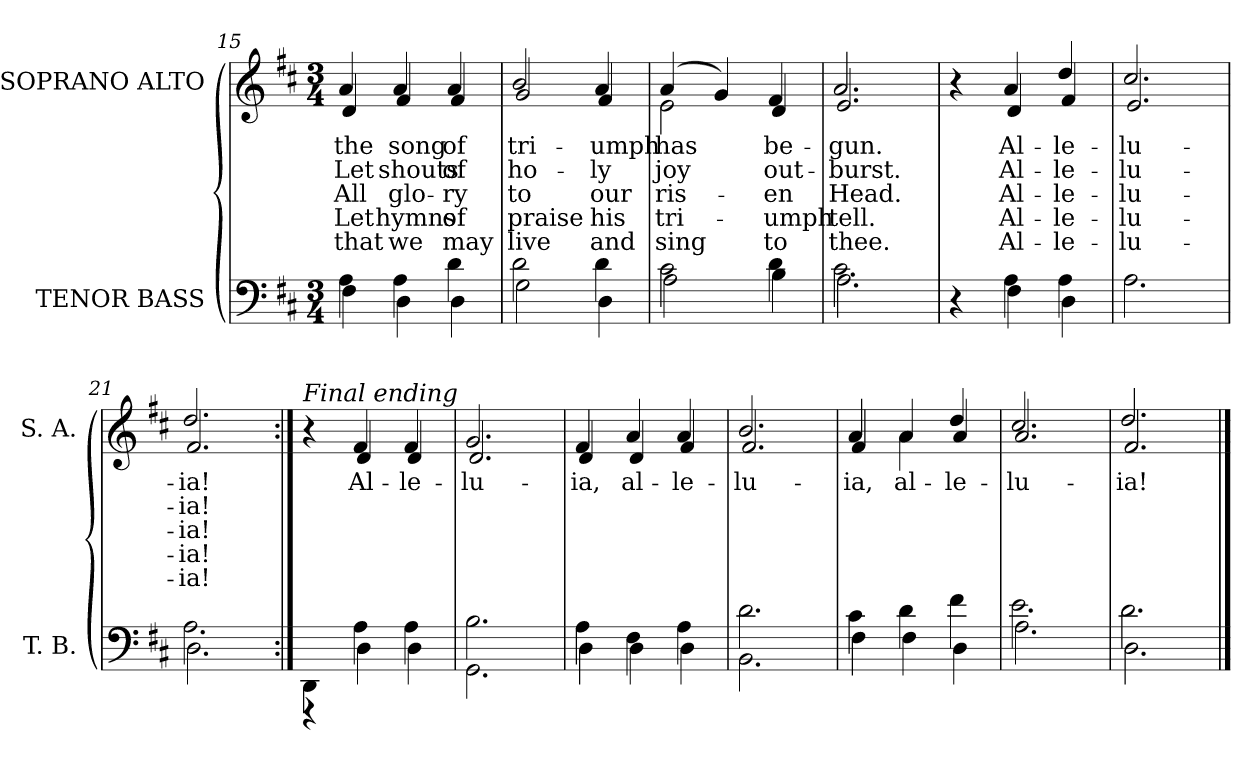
**kern	**kern	**text	**text	**text	**text	**text
*part2	*part1	*part1	*part1	*part1	*part1	*part1
*staff2	*staff1	*staff1	*staff1	*staff1	*staff1	*staff1
*I"TENOR BASS	*I"SOPRANO ALTO	*	*	*	*	*
*I'T. B.	*I'S. A.	*	*	*	*	*
*clefF4	*clefG2	*	*	*	*	*
*k[f#c#]	*k[f#c#]	*	*	*	*	*
*D:	*D:	*	*	*	*	*
*M3/4	*M3/4	*	*	*	*	*
=15	=15	=15	=15	=15	=15	=15
*^	*	*	*	*	*	*
!	!	!	!LO:LY:b:color=#000000	!LO:LY:b:color=#000000	!LO:LY:b:color=#000000	!LO:LY:b:color=#000000	!LO:LY:b:color=#000000
*	*	*^	*	*	*	*	*
4Ai\	4F#i\	4ai/	4di/	the	Let	All	Let	that
!	!	!	!	!LO:LY:b:color=#000000	!LO:LY:b:color=#000000	!LO:LY:b:color=#000000	!LO:LY:b:color=#000000	!LO:LY:b:color=#000000
4Ai\	4Di\	4ai/	4f#i/	song	shouts	glo-	hymns	we
!	!	!	!	!LO:LY:b:color=#000000	!LO:LY:b:color=#000000	!LO:LY:b:color=#000000	!LO:LY:b:color=#000000	!LO:LY:b:color=#000000
4di\	4Di\	4ai/	4f#i/	of	of	-ry	of	may
=16	=16	=16	=16	=16	=16	=16	=16	=16
!	!	!	!	!LO:LY:b:color=#000000	!LO:LY:b:color=#000000	!LO:LY:b:color=#000000	!LO:LY:b:color=#000000	!LO:LY:b:color=#000000
2di\	2Gi\	2bi/	2gi/	tri-	ho-	to	praise	live
!	!	!	!	!LO:LY:b:color=#000000	!LO:LY:b:color=#000000	!LO:LY:b:color=#000000	!LO:LY:b:color=#000000	!LO:LY:b:color=#000000
4di\	4Di\	4ai/	4f#i/	-umph	-ly	our	his	and
=17	=17	=17	=17	=17	=17	=17	=17	=17
!	!	!	!	!LO:LY:b:color=#000000	!LO:LY:b:color=#000000	!LO:LY:b:color=#000000	!LO:LY:b:color=#000000	!LO:LY:b:color=#000000
2c#i\	2Ai\	(4ai/	2ei\	has	joy	ris-	tri-	sing
.	.	4gi/)	.	.	.	.	.	.
!	!	!	!	!LO:LY:b:color=#000000	!LO:LY:b:color=#000000	!LO:LY:b:color=#000000	!LO:LY:b:color=#000000	!LO:LY:b:color=#000000
4di\	4Bi\	4f#i/	4di/	be-	out-	-en	-umph	to
!!LO:LB:g=z	!!
=18	=18	=18	=18	=18	=18	=18	=18	=18
!	!	!	!	!LO:LY:b:color=#000000	!LO:LY:b:color=#000000	!LO:LY:b:color=#000000	!LO:LY:b:color=#000000	!LO:LY:b:color=#000000
2.c#i\	2.Ai\	2.ai/	2.ei/	-gun.	-burst.	Head.	tell.	thee.
=19	=19	=19	=19	=19	=19	=19	=19	=19
4r	4ryy	4r	4ryy	.	.	.	.	.
!	!	!	!	!LO:LY:b:color=#000000	!LO:LY:b:color=#000000	!LO:LY:b:color=#000000	!LO:LY:b:color=#000000	!LO:LY:b:color=#000000
4Ai\	4F#i\	4ai/	4di/	Al-	Al-	Al-	Al-	Al-
!	!	!	!	!LO:LY:b:color=#000000	!LO:LY:b:color=#000000	!LO:LY:b:color=#000000	!LO:LY:b:color=#000000	!LO:LY:b:color=#000000
4Ai\	4Di\	4ddi/	4f#i/	-le-	-le-	-le-	-le-	-le-
=20	=20	=20	=20	=20	=20	=20	=20	=20
!	!	!	!	!LO:LY:b:color=#000000	!LO:LY:b:color=#000000	!LO:LY:b:color=#000000	!LO:LY:b:color=#000000	!LO:LY:b:color=#000000
2.Ai\	2.Ai\yy	2.cc#i/	2.ei/	-lu-	-lu-	-lu-	-lu-	-lu-
=21	=21	=21	=21	=21	=21	=21	=21	=21
!	!	!	!	!LO:LY:b:color=#000000	!LO:LY:b:color=#000000	!LO:LY:b:color=#000000	!LO:LY:b:color=#000000	!LO:LY:b:color=#000000
2.Ai\	2.Di\	2.ddi/	2.f#i/	-ia!	-ia!	-ia!	-ia!	-ia!
=22:|!	=22:|!	=22:|!	=22:|!	=22:|!	=22:|!	=22:|!	=22:|!	=22:|!
*	*^	*	*	*	*	*	*	*
!	!	!	!LO:TX:a:i:t=Final ending	!	!	!	!	!	!
4DDi\	4r	4ryy	4r	4ryy	.	.	.	.	.
!	!	!	!	!	!LO:LY:b:color=#000000	!	!	!	!
2ryy	4Ai\	4Di\	4f#i/	4di/	Al-	.	.	.	.
!	!	!	!	!	!LO:LY:b:color=#000000	!	!	!	!
.	4Ai\	4Di\	4f#i/	4di/	-le-	.	.	.	.
*	*v	*v	*	*	*	*	*	*	*
=23	=23	=23	=23	=23	=23	=23	=23	=23
*	*^	*	*	*	*	*	*	*
!	!	!	!	!	!LO:LY:b:color=#000000	!	!	!	!
*	*v	*v	*	*	*	*	*	*	*
2.Bi\	2.GGi\	2.gi/	2.di/	-lu-	.	.	.	.
!!LO:LB:g=z	!!
=24	=24	=24	=24	=24	=24	=24	=24	=24
!	!	!	!	!LO:LY:b:color=#000000	!	!	!	!
4Ai\	4Di\	4f#i/	4di/	-ia,	.	.	.	.
!	!	!	!	!LO:LY:b:color=#000000	!	!	!	!
4F#i\	4Di\	4ai/	4di/	al-	.	.	.	.
!	!	!	!	!LO:LY:b:color=#000000	!	!	!	!
4Ai\	4Di\	4ai/	4f#i/	-le-	.	.	.	.
=25	=25	=25	=25	=25	=25	=25	=25	=25
!	!	!	!	!LO:LY:b:color=#000000	!	!	!	!
2.di\	2.BBi\	2.bi/	2.f#i/	-lu-	.	.	.	.
=26	=26	=26	=26	=26	=26	=26	=26	=26
!	!	!	!	!LO:LY:b:color=#000000	!	!	!	!
4c#i\	4F#i\	4ai/	4f#i/	-ia,	.	.	.	.
!	!	!	!	!LO:LY:b:color=#000000	!	!	!	!
4di\	4F#i\	4ai/	4ai\	al-	.	.	.	.
!	!	!	!	!LO:LY:b:color=#000000	!	!	!	!
4f#i\	4Di\	4ddi/	4ai/	-le-	.	.	.	.
=27	=27	=27	=27	=27	=27	=27	=27	=27
!	!	!	!	!LO:LY:b:color=#000000	!	!	!	!
2.ei\	2.Ai\	2.cc#i/	2.ai/	-lu-	.	.	.	.
=28	=28	=28	=28	=28	=28	=28	=28	=28
!	!	!	!	!LO:LY:b:color=#000000	!	!	!	!
2.di\	2.Di\	2.ddi/	2.f#i/	-ia!	.	.	.	.
*v	*v	*	*	*	*	*	*	*
*	*v	*v	*	*	*	*	*
==	==	==	==	==	==	==
*-	*-	*-	*-	*-	*-	*-
